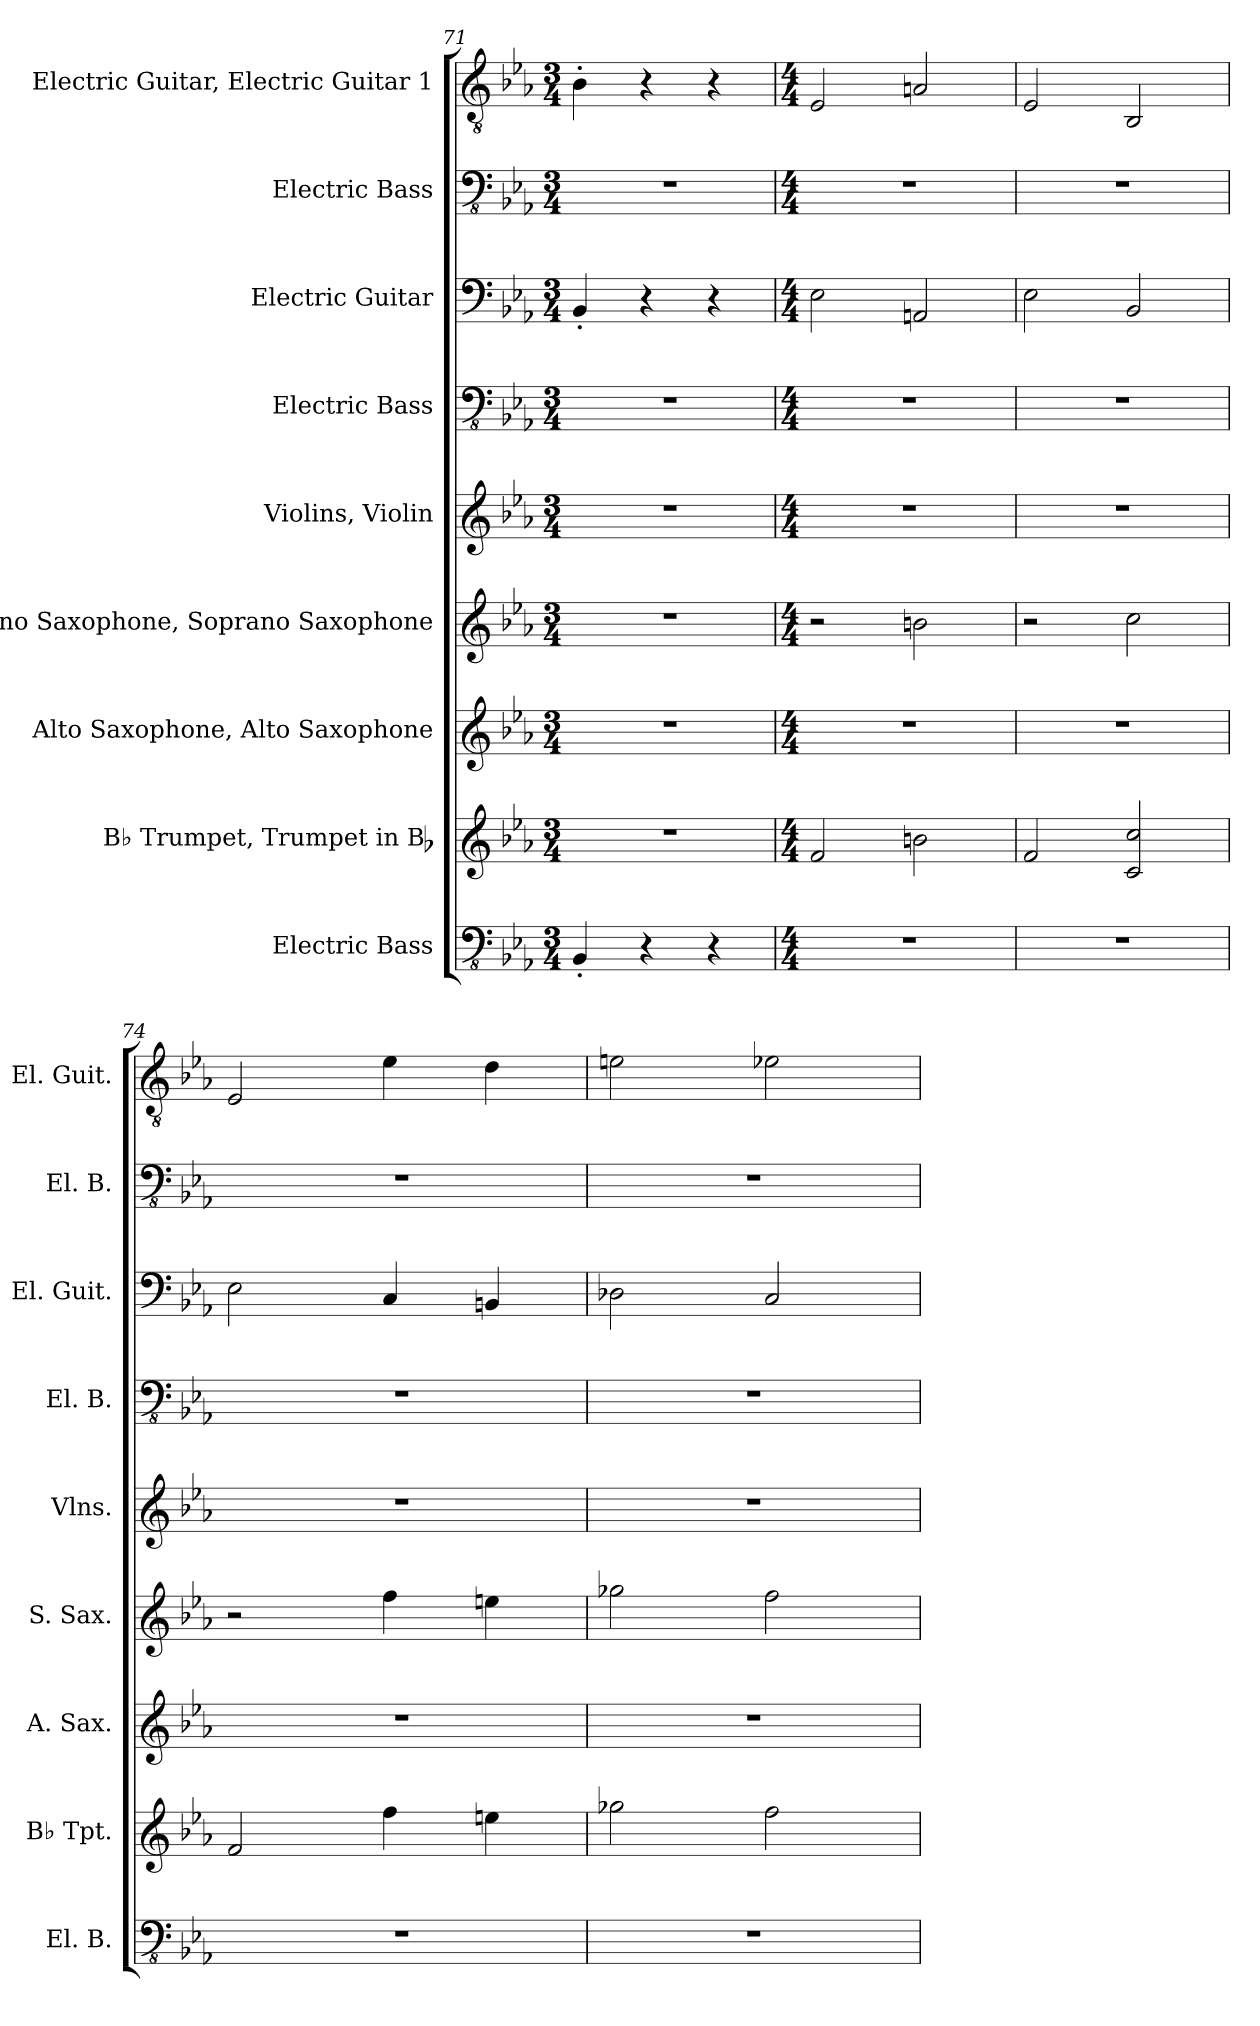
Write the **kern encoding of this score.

**kern	**kern	**kern	**kern	**kern	**kern	**kern	**kern	**kern
*part9	*part8	*part7	*part6	*part5	*part4	*part3	*part2	*part1
*staff9	*staff8	*staff7	*staff6	*staff5	*staff4	*staff3	*staff2	*staff1
*I"Electric Bass	*I"B♭ Trumpet, Trumpet in Bb	*I"Alto Saxophone, Alto Saxophone	*I"Soprano Saxophone, Soprano Saxophone	*I"Violins, Violin	*I"Electric Bass	*I"Electric Guitar	*I"Electric Bass	*I"Electric Guitar, Electric Guitar 1
*I'El. B.	*I'B♭ Tpt.	*I'A. Sax.	*I'S. Sax.	*I'Vlns.	*I'El. B.	*I'El. Guit.	*I'El. B.	*I'El. Guit.
*clefFv4	*clefG2	*clefG2	*clefG2	*clefG2	*clefFv4	*clefF4	*clefFv4	*clefGv2
*	*ITrd1c2	*ITrd5c9	*ITrd1c2	*	*	*	*	*
*k[b-e-a-]	*k[b-e-a-d-g-]	*k[b-e-a-d-g-c-]	*k[b-e-a-d-g-]	*k[b-e-a-]	*k[b-e-a-]	*k[b-e-a-]	*k[b-e-a-]	*k[b-e-a-]
*M3/4	*M3/4	*M3/4	*M3/4	*M3/4	*M3/4	*M3/4	*M3/4	*M3/4
=71	=71	=71	=71	=71	=71	=71	=71	=71
4BBB-'/	2.r	2.r	2.r	2.r	2.r	4BB-'/	2.r	4B-'\
4r	.	.	.	.	.	4r	.	4r
4r	.	.	.	.	.	4r	.	4r
=72	=72	=72	=72	=72	=72	=72	=72	=72
*M4/4	*M4/4	*M4/4	*M4/4	*M4/4	*M4/4	*M4/4	*M4/4	*M4/4
1r	2e-/	1r	2r	1r	1r	2E-\	1r	2E-/
.	2an\	.	2an\	.	.	2AAn/	.	2An/
=73	=73	=73	=73	=73	=73	=73	=73	=73
1r	2e-/	1r	2r	1r	1r	2E-\	1r	2E-/
.	2B-/ 2b-/	.	2b-\	.	.	2BB-/	.	2BB-/
=74	=74	=74	=74	=74	=74	=74	=74	=74
1r	2e-/	1r	2r	1r	1r	2E-\	1r	2E-/
.	4ee-\	.	4ee-\	.	.	4C/	.	4e-\
.	4ddn\	.	4ddn\	.	.	4BBn/	.	4d\
=75	=75	=75	=75	=75	=75	=75	=75	=75
1r	2ff-X\	1r	2ff-X\	1r	1r	2D-X\	1r	2en\
.	2ee-\	.	2ee-\	.	.	2C/	.	2e-X\
=	=	=	=	=	=	=	=	=
*-	*-	*-	*-	*-	*-	*-	*-	*-
